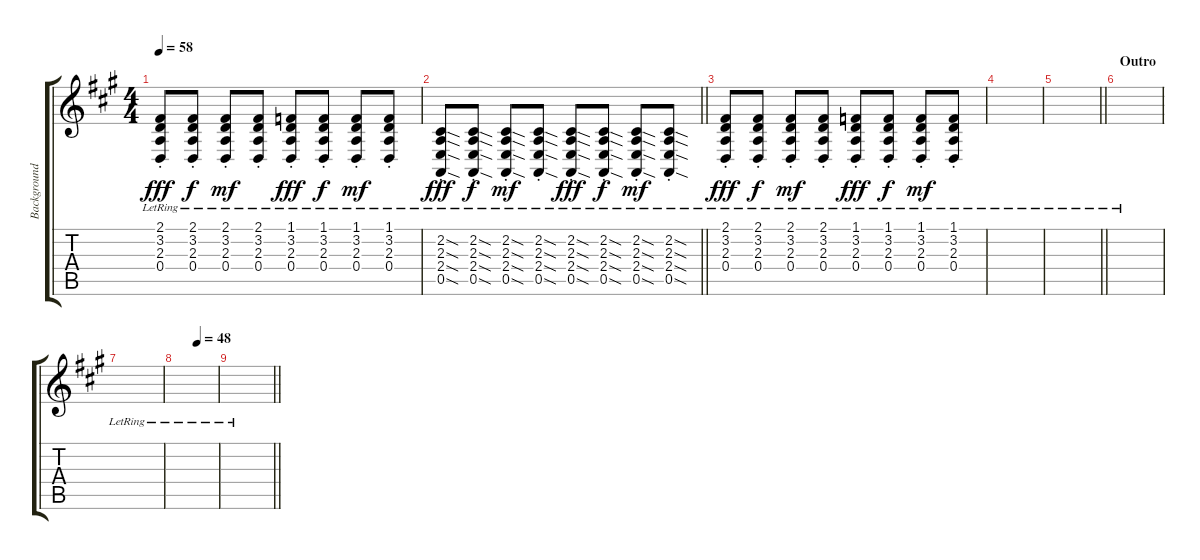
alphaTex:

\track ("Background Effects" "Background") {instrument lead1square}
\staff {score tabs}
\tuning (E4 B3 G3 D3 A2 E2) {hide}
\ts (4 4)
\tempo 58
\clef g2
\ks a
(2.1{st lr} 3.2{st lr} 2.3{st lr} 0.4{st lr}).8{dy fff} (2.1{st lr} 3.2{st lr} 2.3{st lr} 0.4{st lr}).8{dy f} (2.1{st lr} 3.2{st lr} 2.3{st lr} 0.4{st lr}).8{dy mf} (2.1{st lr} 3.2{st lr} 2.3{st lr} 0.4{st lr}).8 (1.1{st lr} 3.2{st lr} 2.3{st lr} 0.4{st lr}).8{dy fff} (1.1{st lr} 3.2{st lr} 2.3{st lr} 0.4{st lr}).8{dy f} (1.1{st lr} 3.2{st lr} 2.3{st lr} 0.4{st lr}).8{dy mf} (1.1{st lr} 3.2{st lr} 2.3{st lr} 0.4{st lr}).8 |
\barLineRight lightlight
(2.2{sod st lr} 2.3{sod st lr} 2.4{sod st lr} 0.5{sod st lr}).8{dy fff} (2.2{sod st lr} 2.3{sod st lr} 2.4{sod st lr} 0.5{sod st lr}).8{dy f} (2.2{sod st lr} 2.3{sod st lr} 2.4{sod st lr} 0.5{sod st lr}).8{dy mf} (2.2{sod st lr} 2.3{sod st lr} 2.4{sod st lr} 0.5{sod st lr}).8 (2.2{sod st lr} 2.3{sod st lr} 2.4{sod st lr} 0.5{sod st lr}).8{dy fff} (2.2{sod st lr} 2.3{sod st lr} 2.4{sod st lr} 0.5{sod st lr}).8{dy f} (2.2{sod st lr} 2.3{sod st lr} 2.4{sod st lr} 0.5{sod st lr}).8{dy mf} (2.2{sod st lr} 2.3{sod st lr} 2.4{sod st lr} 0.5{sod st lr}).8 |
(2.1{st lr} 3.2{st lr} 2.3{st lr} 0.4{st lr}).8{dy fff} (2.1{st lr} 3.2{st lr} 2.3{st lr} 0.4{st lr}).8{dy f} (2.1{st lr} 3.2{st lr} 2.3{st lr} 0.4{st lr}).8{dy mf} (2.1{st lr} 3.2{st lr} 2.3{st lr} 0.4{st lr}).8 (1.1{st lr} 3.2{st lr} 2.3{st lr} 0.4{st lr}).8{dy fff} (1.1{st lr} 3.2{st lr} 2.3{st lr} 0.4{st lr}).8{dy f} (1.1{st lr} 3.2{st lr} 2.3{st lr} 0.4{st lr}).8{dy mf} (1.1{st lr} 3.2{st lr} 2.3{st lr} 0.4{st lr}).8 |
|
\barLineRight lightlight
|
\section ("" "Outro")
|
|
\tempo (48 0.5)
|
\barLineRight lightlight
